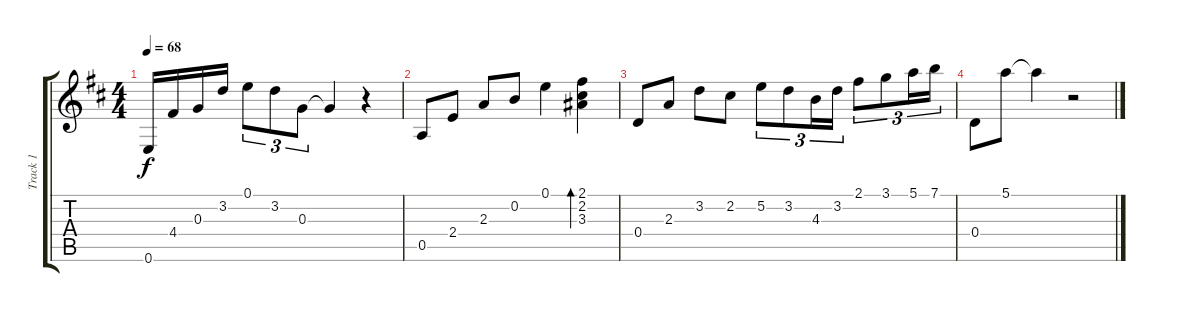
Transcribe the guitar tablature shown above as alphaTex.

\track ("Track 1" "Track 1") {instrument acousticguitarsteel}
\staff {score tabs}
\tuning (E4 B3 G3 D3 A2 E2) {hide}
\ts (4 4)
\tempo 68
\clef g2
\ks d
0.6.16{dy f} 4.4.16 0.3.16 3.2.16 0.1.8{tu (3 2)} 3.2.8{tu (3 2)} 0.3.8{tu (3 2)} 0.3{t}.4 r.4 |
0.5.8 2.4.8 2.3.8 0.2.8 0.1.4 (2.1 2.2 3.3).4{bd 480} |
0.4.8 2.3.8 3.2.8 2.2.8 5.2.8{tu (3 2)} 3.2.8{tu (3 2)} 4.3.16{tu (3 2)} 3.2.16{tu (3 2)} 2.1.8{tu (3 2)} 3.1.8{tu (3 2)} 5.1.16{tu (3 2)} 7.1.16{tu (3 2)} |
0.4.8 5.1.8 5.1{t}.4 r.2
